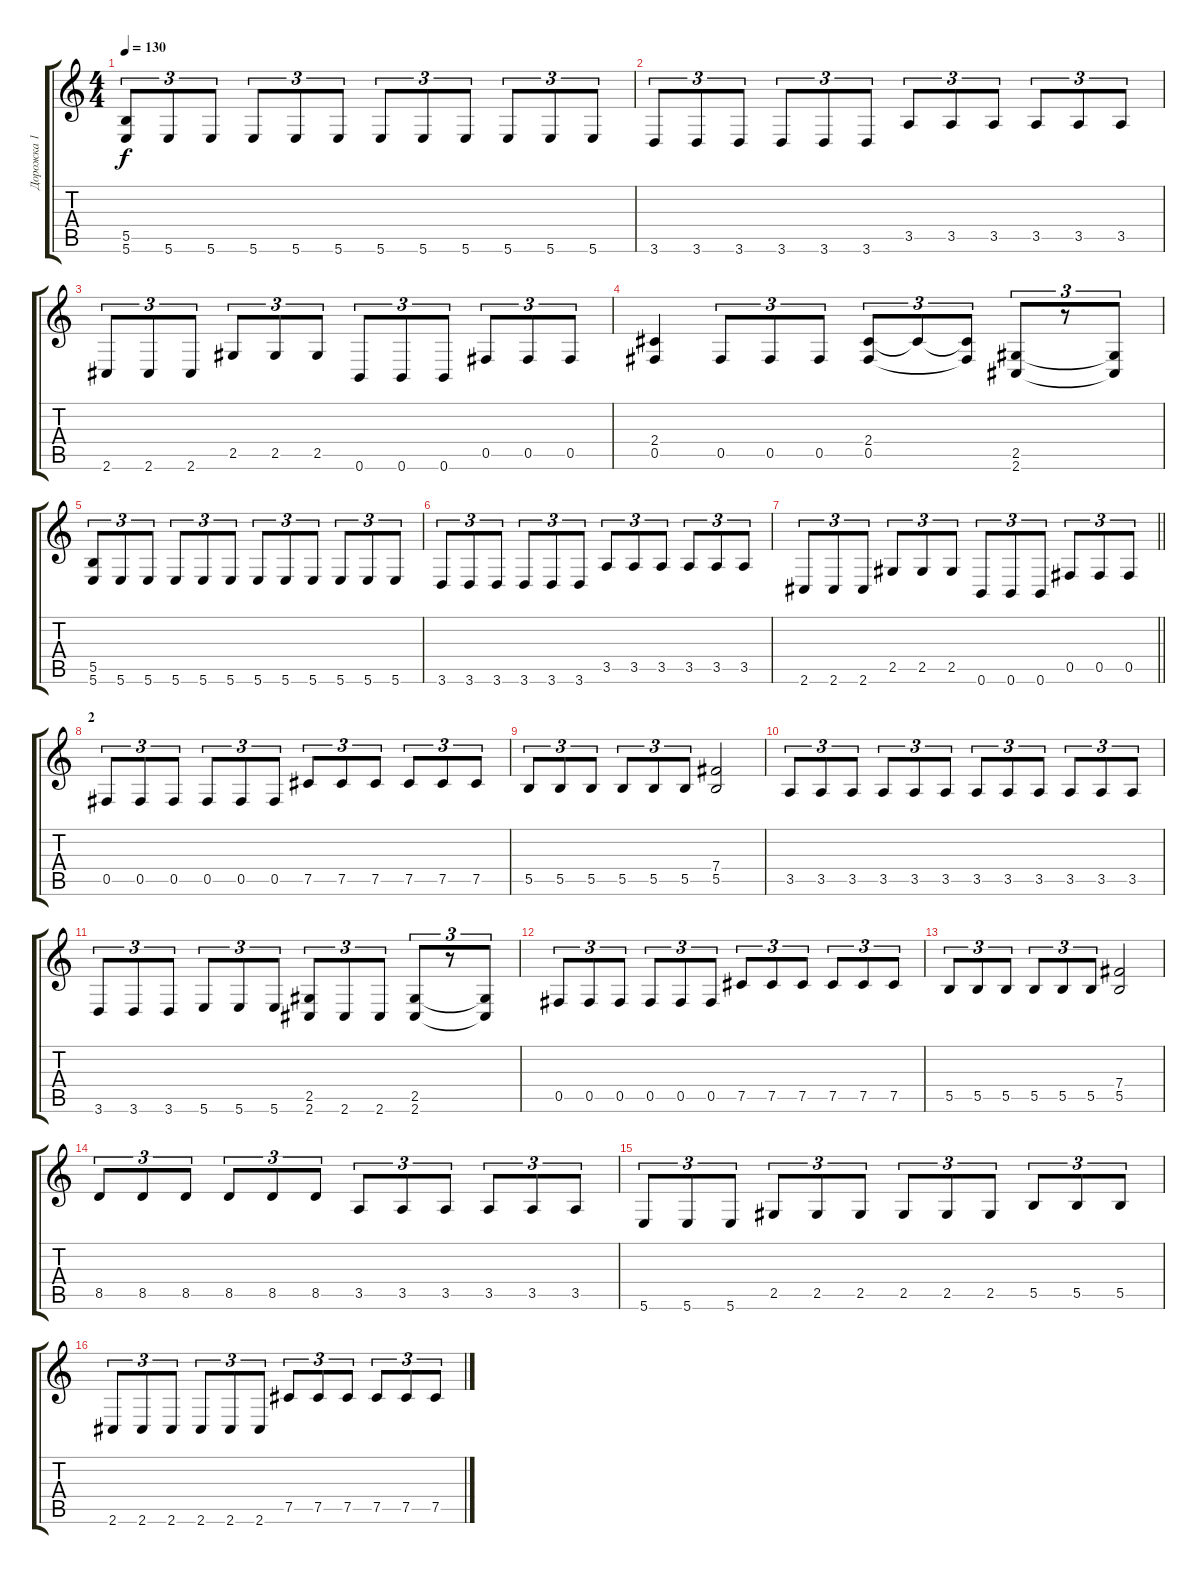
\track ("Дорожка 1" "Дорожка 1") {instrument distortionguitar}
\staff {score tabs}
\tuning (Db4 Ab3 E3 B2 Gb2 B1) {hide}
\ts (4 4)
\tempo 130
\clef g2
\ks c
(5.5 5.6).8{tu (3 2) dy f} 5.6.8{tu (3 2)} 5.6.8{tu (3 2)} 5.6.8{tu (3 2)} 5.6.8{tu (3 2)} 5.6.8{tu (3 2)} 5.6.8{tu (3 2)} 5.6.8{tu (3 2)} 5.6.8{tu (3 2)} 5.6.8{tu (3 2)} 5.6.8{tu (3 2)} 5.6.8{tu (3 2)} |
3.6.8{tu (3 2)} 3.6.8{tu (3 2)} 3.6.8{tu (3 2)} 3.6.8{tu (3 2)} 3.6.8{tu (3 2)} 3.6.8{tu (3 2)} 3.5.8{tu (3 2)} 3.5.8{tu (3 2)} 3.5.8{tu (3 2)} 3.5.8{tu (3 2)} 3.5.8{tu (3 2)} 3.5.8{tu (3 2)} |
2.6.8{tu (3 2)} 2.6.8{tu (3 2)} 2.6.8{tu (3 2)} 2.5.8{tu (3 2)} 2.5.8{tu (3 2)} 2.5.8{tu (3 2)} 0.6.8{tu (3 2)} 0.6.8{tu (3 2)} 0.6.8{tu (3 2)} 0.5.8{tu (3 2)} 0.5.8{tu (3 2)} 0.5.8{tu (3 2)} |
(2.4 0.5).4 0.5.8{tu (3 2)} 0.5.8{tu (3 2)} 0.5.8{tu (3 2)} (2.4 0.5).8{tu (3 2)} 2.4{t}.8{tu (3 2)} (2.4{t} 0.5{t}).8{tu (3 2)} (2.5 2.6).8{tu (3 2)} r.8{tu (3 2)} (2.5{t} 2.6{t}).8{tu (3 2)} |
(5.5 5.6).8{tu (3 2)} 5.6.8{tu (3 2)} 5.6.8{tu (3 2)} 5.6.8{tu (3 2)} 5.6.8{tu (3 2)} 5.6.8{tu (3 2)} 5.6.8{tu (3 2)} 5.6.8{tu (3 2)} 5.6.8{tu (3 2)} 5.6.8{tu (3 2)} 5.6.8{tu (3 2)} 5.6.8{tu (3 2)} |
3.6.8{tu (3 2)} 3.6.8{tu (3 2)} 3.6.8{tu (3 2)} 3.6.8{tu (3 2)} 3.6.8{tu (3 2)} 3.6.8{tu (3 2)} 3.5.8{tu (3 2)} 3.5.8{tu (3 2)} 3.5.8{tu (3 2)} 3.5.8{tu (3 2)} 3.5.8{tu (3 2)} 3.5.8{tu (3 2)} |
\barLineRight lightlight
2.6.8{tu (3 2)} 2.6.8{tu (3 2)} 2.6.8{tu (3 2)} 2.5.8{tu (3 2)} 2.5.8{tu (3 2)} 2.5.8{tu (3 2)} 0.6.8{tu (3 2)} 0.6.8{tu (3 2)} 0.6.8{tu (3 2)} 0.5.8{tu (3 2)} 0.5.8{tu (3 2)} 0.5.8{tu (3 2)} |
\section ("" "2")
0.5.8{tu (3 2)} 0.5.8{tu (3 2)} 0.5.8{tu (3 2)} 0.5.8{tu (3 2)} 0.5.8{tu (3 2)} 0.5.8{tu (3 2)} 7.5.8{tu (3 2)} 7.5.8{tu (3 2)} 7.5.8{tu (3 2)} 7.5.8{tu (3 2)} 7.5.8{tu (3 2)} 7.5.8{tu (3 2)} |
5.5.8{tu (3 2)} 5.5.8{tu (3 2)} 5.5.8{tu (3 2)} 5.5.8{tu (3 2)} 5.5.8{tu (3 2)} 5.5.8{tu (3 2)} (7.4 5.5).2 |
3.5.8{tu (3 2)} 3.5.8{tu (3 2)} 3.5.8{tu (3 2)} 3.5.8{tu (3 2)} 3.5.8{tu (3 2)} 3.5.8{tu (3 2)} 3.5.8{tu (3 2)} 3.5.8{tu (3 2)} 3.5.8{tu (3 2)} 3.5.8{tu (3 2)} 3.5.8{tu (3 2)} 3.5.8{tu (3 2)} |
3.6.8{tu (3 2)} 3.6.8{tu (3 2)} 3.6.8{tu (3 2)} 5.6.8{tu (3 2)} 5.6.8{tu (3 2)} 5.6.8{tu (3 2)} (2.5 2.6).8{tu (3 2)} 2.6.8{tu (3 2)} 2.6.8{tu (3 2)} (2.5 2.6).8{tu (3 2)} r.8{tu (3 2)} (2.5{t} 2.6{t}).8{tu (3 2)} |
0.5.8{tu (3 2)} 0.5.8{tu (3 2)} 0.5.8{tu (3 2)} 0.5.8{tu (3 2)} 0.5.8{tu (3 2)} 0.5.8{tu (3 2)} 7.5.8{tu (3 2)} 7.5.8{tu (3 2)} 7.5.8{tu (3 2)} 7.5.8{tu (3 2)} 7.5.8{tu (3 2)} 7.5.8{tu (3 2)} |
5.5.8{tu (3 2)} 5.5.8{tu (3 2)} 5.5.8{tu (3 2)} 5.5.8{tu (3 2)} 5.5.8{tu (3 2)} 5.5.8{tu (3 2)} (7.4 5.5).2 |
8.5.8{tu (3 2)} 8.5.8{tu (3 2)} 8.5.8{tu (3 2)} 8.5.8{tu (3 2)} 8.5.8{tu (3 2)} 8.5.8{tu (3 2)} 3.5.8{tu (3 2)} 3.5.8{tu (3 2)} 3.5.8{tu (3 2)} 3.5.8{tu (3 2)} 3.5.8{tu (3 2)} 3.5.8{tu (3 2)} |
5.6.8{tu (3 2)} 5.6.8{tu (3 2)} 5.6.8{tu (3 2)} 2.5.8{tu (3 2)} 2.5.8{tu (3 2)} 2.5.8{tu (3 2)} 2.5.8{tu (3 2)} 2.5.8{tu (3 2)} 2.5.8{tu (3 2)} 5.5.8{tu (3 2)} 5.5.8{tu (3 2)} 5.5.8{tu (3 2)} |
2.6.8{tu (3 2)} 2.6.8{tu (3 2)} 2.6.8{tu (3 2)} 2.6.8{tu (3 2)} 2.6.8{tu (3 2)} 2.6.8{tu (3 2)} 7.5.8{tu (3 2)} 7.5.8{tu (3 2)} 7.5.8{tu (3 2)} 7.5.8{tu (3 2)} 7.5.8{tu (3 2)} 7.5.8{tu (3 2)}
